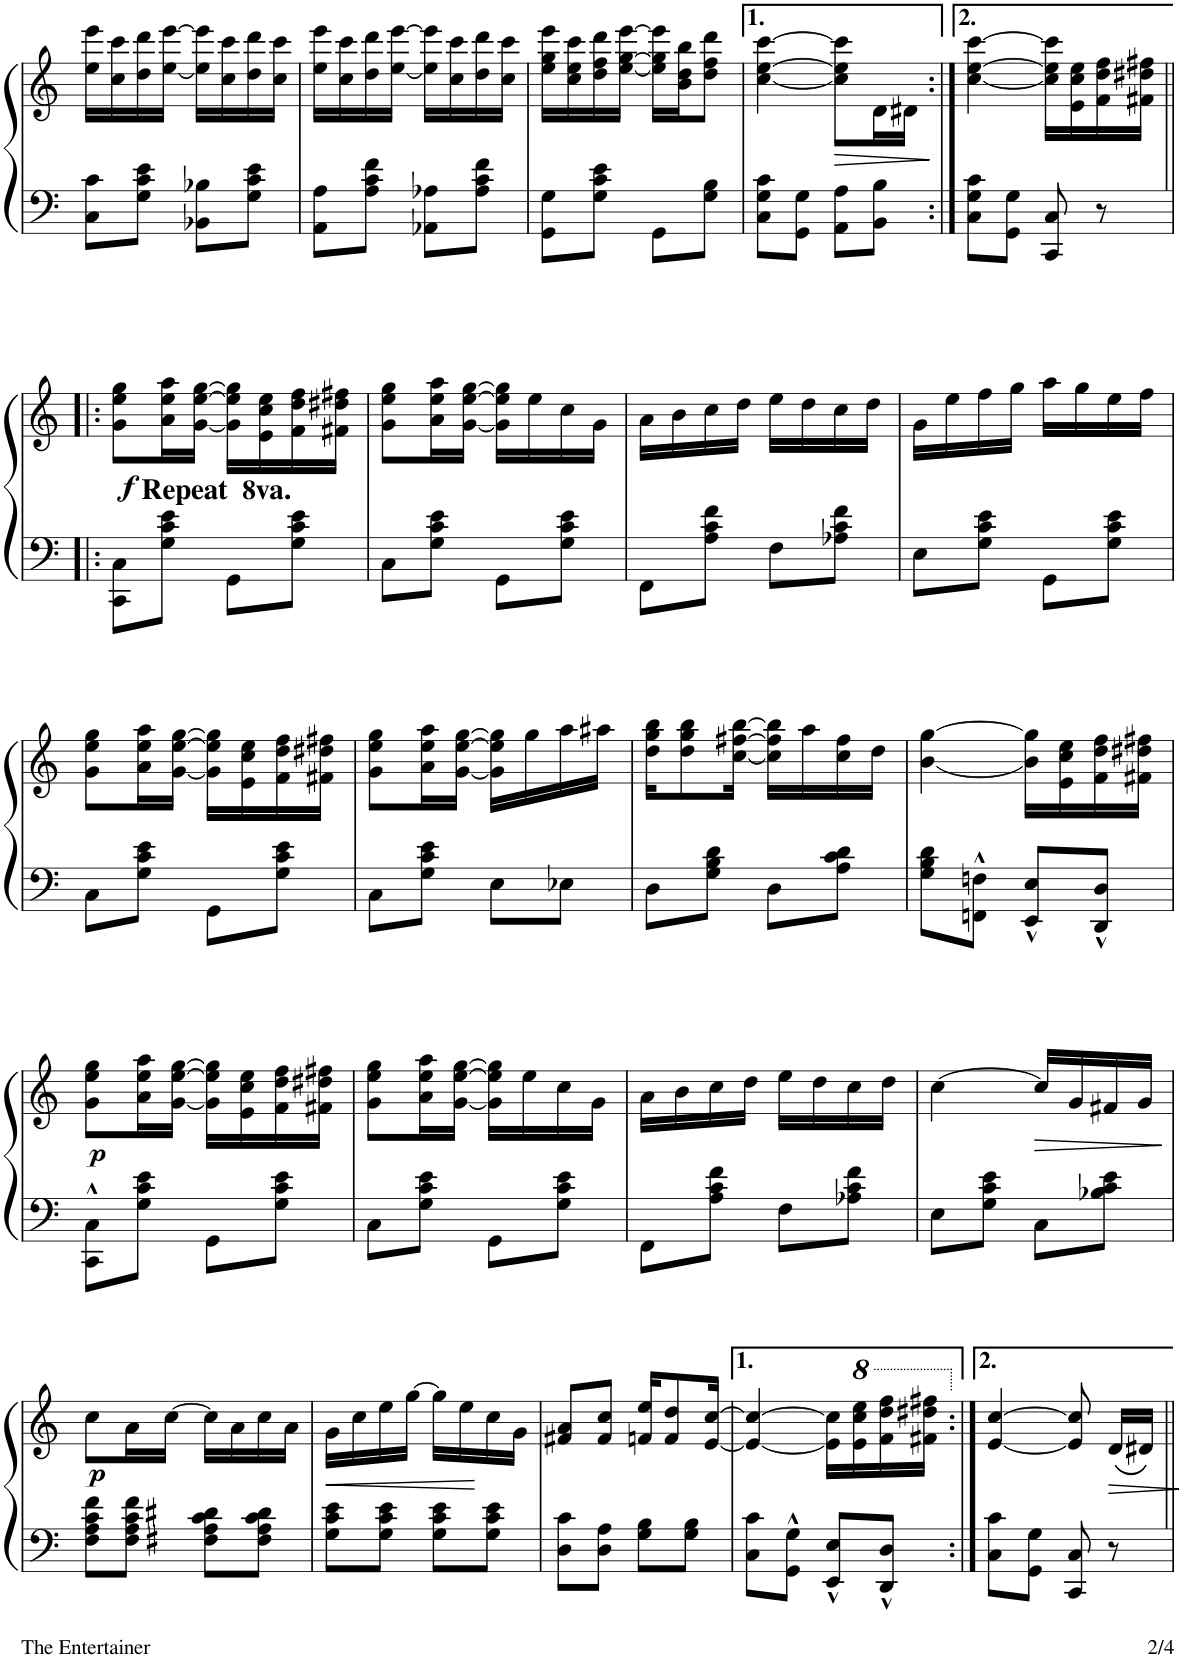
**kern	**kern	**dynam
*part1	*part1	*part1
*staff2	*staff1	*staff1/2
*I"Piano	*	*
*I'Pno	*	*
!!LO:PB:g=z
*clefF4	*clefG2	*
*k[]	*k[]	*
*M2/4	*M2/4	*
=17	=17	=17
8C\ 8c\L	16ee\ 16eee\LL	.
.	16cc\ 16ccc\	.
8G\ 8c\ 8e\J	16dd\ 16ddd\	.
.	[16ee\ [16eee\JJ	.
8BB-X\ 8B-X\L	16ee\] 16eee\]LL	.
.	16cc\ 16ccc\	.
8G\ 8c\ 8e\J	16dd\ 16ddd\	.
.	16cc\ 16ccc\JJ	.
=18	=18	=18
8AA\ 8A\L	16ee\ 16eee\LL	.
.	16cc\ 16ccc\	.
8A\ 8c\ 8f\J	16dd\ 16ddd\	.
.	[16ee\ [16eee\JJ	.
8AA-X\ 8A-X\L	16ee\] 16eee\]LL	.
.	16cc\ 16ccc\	.
8A-\ 8c\ 8f\J	16dd\ 16ddd\	.
.	16cc\ 16ccc\JJ	.
=19	=19	=19
8GG\ 8G\L	16ee\ 16gg\ 16eee\LL	.
.	16cc\ 16ee\ 16ccc\	.
8G\ 8c\ 8e\J	16dd\ 16ff\ 16ddd\	.
.	[16ee\ [16gg\ [16eee\JJ	.
8GG\L	16ee\] 16gg\] 16eee\]LL	.
.	16b\ 16dd\ 16bb\J	.
8G\ 8B\J	8dd\ 8ff\ 8ddd\J	.
=20	=20	=20
8C\ 8G\ 8c\L	[4cc\ [4ee\ [4ccc\	.
8GG\ 8G\J	.	.
!	!	!LO:HP:b
8AA\ 8A\L	8cc\] 8ee\] 8ccc\]L	>
8BB\ 8B\J	16d\L	.
.	16d#X\JJ	.
.	.	]
=21:|!	=21:|!	=21:|!
8C\ 8G\ 8c\L	[4cc\ [4ee\ [4ccc\	.
8GG\ 8G\J	.	.
8CC/ 8C/	16cc\] 16ee\] 16ccc\]LL	.
.	16e\ 16cc\ 16ee\	.
8r	16f\ 16dd\ 16ff\	.
.	16f#X\ 16dd#X\ 16ff#X\JJ	.
!!LO:LB:g=z
=22!|:	=22!|:	=22!|:
!	!LO:TX:b:B:t=Repeat	!
!	!LO:TX:b:t=8	!
!	!LO:TX:b:t=va.	!
!	!	!LO:DY:b
8CC\ 8C\L	8g\ 8ee\ 8gg\L	f
8G\ 8c\ 8e\J	16a\ 16ee\ 16aa\L	.
.	[16g\ [16ee\ [16gg\JJ	.
8GG\L	16g\] 16ee\] 16gg\]LL	.
.	16e\ 16cc\ 16ee\	.
8G\ 8c\ 8e\J	16f\ 16dd\ 16ff\	.
.	16f#X\ 16dd#X\ 16ff#X\JJ	.
=23	=23	=23
8C\L	8g\ 8ee\ 8gg\L	.
8G\ 8c\ 8e\J	16a\ 16ee\ 16aa\L	.
.	[16g\ [16ee\ [16gg\JJ	.
8GG\L	16g\] 16ee\] 16gg\]LL	.
.	16ee\	.
8G\ 8c\ 8e\J	16cc\	.
.	16g\JJ	.
=24	=24	=24
8FF\L	16a\LL	.
.	16b\	.
8A\ 8c\ 8f\J	16cc\	.
.	16dd\JJ	.
8F\L	16ee\LL	.
.	16dd\	.
8A-X\ 8c\ 8f\J	16cc\	.
.	16dd\JJ	.
=25	=25	=25
8E\L	16g\LL	.
.	16ee\	.
8G\ 8c\ 8e\J	16ff\	.
.	16gg\JJ	.
8GG\L	16aa\LL	.
.	16gg\	.
8G\ 8c\ 8e\J	16ee\	.
.	16ff\JJ	.
!!LO:LB:g=z
=26	=26	=26
8C\L	8g\ 8ee\ 8gg\L	.
8G\ 8c\ 8e\J	16a\ 16ee\ 16aa\L	.
.	[16g\ [16ee\ [16gg\JJ	.
8GG\L	16g\] 16ee\] 16gg\]LL	.
.	16e\ 16cc\ 16ee\	.
8G\ 8c\ 8e\J	16f\ 16dd\ 16ff\	.
.	16f#X\ 16dd#X\ 16ff#X\JJ	.
=27	=27	=27
8C\L	8g\ 8ee\ 8gg\L	.
8G\ 8c\ 8e\J	16a\ 16ee\ 16aa\L	.
.	[16g\ [16ee\ [16gg\JJ	.
8E\L	16g\] 16ee\] 16gg\]LL	.
.	16gg\	.
8E-X\J	16aa\	.
.	16aa#X\JJ	.
=28	=28	=28
8D\L	16dd\ 16gg\ 16bb\KL	.
.	8dd\ 8gg\ 8bb\	.
8G\ 8B\ 8d\J	.	.
.	[16cc\ [16ff#X\ [16bb\Jk	.
8D\L	16cc\] 16ff#\] 16bb\]LL	.
.	16aa\	.
8A\ 8c\ 8d\J	16cc\ 16ff#\	.
.	16dd\JJ	.
=29	=29	=29
8G\ 8B\ 8d\L	[4b\ [4gg\	.
8FFn\^^ 8Fn\^^J	.	.
8EE/^^ 8E/^^L	16b\] 16gg\]LL	.
.	16e\ 16cc\ 16ee\	.
8DD/^^ 8D/^^J	16f\ 16dd\ 16ff\	.
.	16f#X\ 16dd#X\ 16ff#X\JJ	.
!!LO:LB:g=z
=30	=30	=30
!	!	!LO:DY:b
8CC\^^ 8C\^^L	8g\ 8ee\ 8gg\L	p
8G\ 8c\ 8e\J	16a\ 16ee\ 16aa\L	.
.	[16g\ [16ee\ [16gg\JJ	.
8GG\L	16g\] 16ee\] 16gg\]LL	.
.	16e\ 16cc\ 16ee\	.
8G\ 8c\ 8e\J	16f\ 16dd\ 16ff\	.
.	16f#X\ 16dd#X\ 16ff#X\JJ	.
=31	=31	=31
8C\L	8g\ 8ee\ 8gg\L	.
8G\ 8c\ 8e\J	16a\ 16ee\ 16aa\L	.
.	[16g\ [16ee\ [16gg\JJ	.
8GG\L	16g\] 16ee\] 16gg\]LL	.
.	16ee\	.
8G\ 8c\ 8e\J	16cc\	.
.	16g\JJ	.
=32	=32	=32
8FF\L	16a\LL	.
.	16b\	.
8A\ 8c\ 8f\J	16cc\	.
.	16dd\JJ	.
8F\L	16ee\LL	.
.	16dd\	.
8A-X\ 8c\ 8f\J	16cc\	.
.	16dd\JJ	.
=33	=33	=33
8E\L	[4cc\	.
8G\ 8c\ 8e\J	.	.
!	!	!LO:HP:b
8C\L	16cc/LL]	>
.	16g/	.
8B-X\ 8c\ 8e\J	16f#X/	.
.	16g/JJ	.
.	.	]
!!LO:LB:g=z
=34	=34	=34
!	!	!LO:DY:b
8F\ 8A\ 8c\ 8f\L	8cc\L	p
8F\ 8A\ 8c\ 8f\J	16a\L	.
.	[16cc\JJ	.
8F#X\ 8A\ 8c\ 8d#X\L	16cc\LL]	.
.	16a\	.
8F#\ 8A\ 8c\ 8d#\J	16cc\	.
.	16a\JJ	.
=35	=35	=35
!	!	!LO:HP:b
8G\ 8c\ 8e\L	16g\LL	<
.	16cc\	.
8G\ 8c\ 8e\J	16ee\	.
.	[16gg\JJ	.
8G\ 8c\ 8e\L	16gg\LL]	.
.	16ee\	.
8G\ 8c\ 8e\J	16cc\	[
.	16g\JJ	.
=36	=36	=36
8D\ 8c\L	8f#X/ 8a/L	.
8D\ 8A\J	8f#/ 8cc/J	.
8G\ 8B\L	16fn/ 16ee/KL	.
.	8f/ 8dd/	.
8G\ 8B\J	.	.
.	[16e/ [16cc/Jk	.
=37	=37	=37
8C\ 8c\L	4e/_ 4cc/_	.
8GG\^^ 8G\^^J	.	.
8EE/^^ 8E/^^L	16e\] 16cc\]LL	.
*	*8va	*
.	16ee\ 16ccc\ 16eee\	.
8DD/^^ 8D/^^J	16ff\ 16ddd\ 16fff\	.
.	16ff#X\ 16ddd#X\ 16fff#X\JJ	.
=38:|!	=38:|!	=38:|!
*	*X8va	*
8C\ 8c\L	[4e/ [4cc/	.
8GG\ 8G\J	.	.
8CC/ 8C/	8e/] 8cc/]	.
!	!	!LO:HP:b
8r	(16d/LL	>
.	16d#X/JJ)	.
.	.	]
=||	=||	=||
*-	*-	*-
